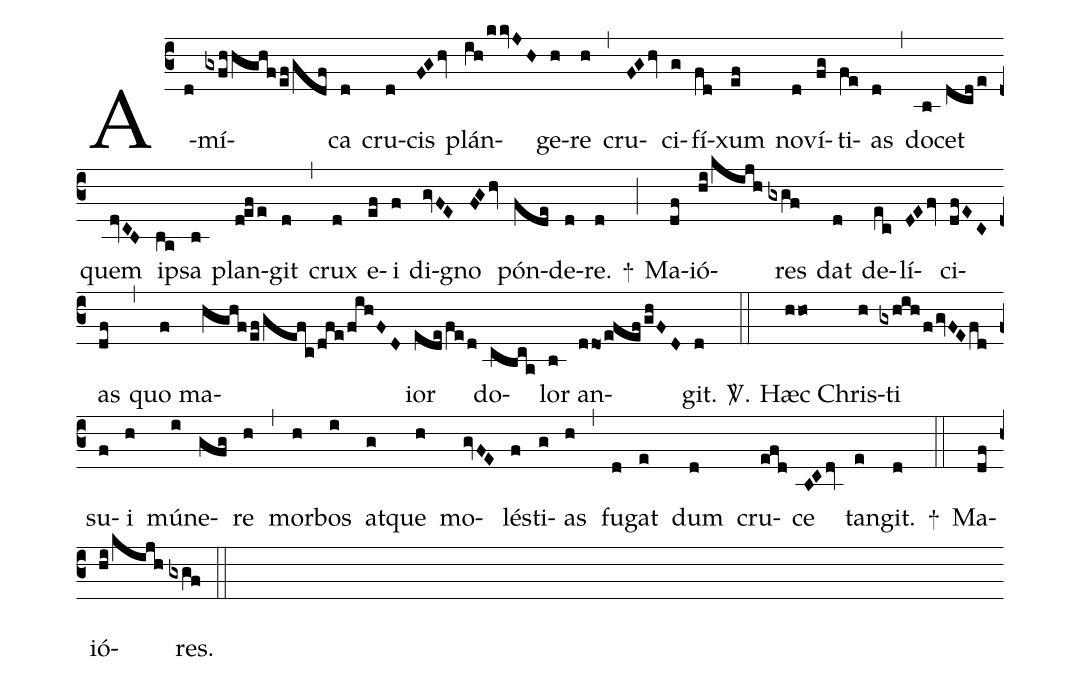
%%
(c3)
A(d)mí(gxfh/hghf/ef/gdf)ca(d) cru(d)cis(FGhv) plán(ih/kkvJH)ge(h)re(h) (,)
cru(FGhv)ci(g)fí(fd)xum(ef) no(d)ví(fg)ti(fe)as(d) (,)
do(b)cet(dcde) quem(dvCB) ip(ba)sa(b) plan(defe)git(d) (,)
crux(d) e(ef)i(f) di(gvFE)gno(FGhv) pón(fde)de(d)re.(d) +(;)
Ma(df)ió(hi/kijh)res(gxgf) dat(d) de(ec)lí(DEfv)ci(dfEC)as(df) (,)
quo(f) ma(hghf/ef/gefc/dfe/fihFD)ior(edefed) do(cbca)lor(b) an(ddo/efef/ghFD)git.(d) <sp>V/</sp>.(::)
Hæc(hho) Chris(h)ti(gxhihf/gvFE/fd) su(f)i(h) mú(i)ne(gfg)re(h) (,)
mor(h)bos(i) at(g)que(h) mo(gvFE)lés(f)ti(g)as(h) (,)
fu(d)gat(e) dum(d) cru(efd)ce(BCdv) tan(e)git.(d) +(::)
Ma(df)ió(hi/kijh)res.(gxgf) (::)
